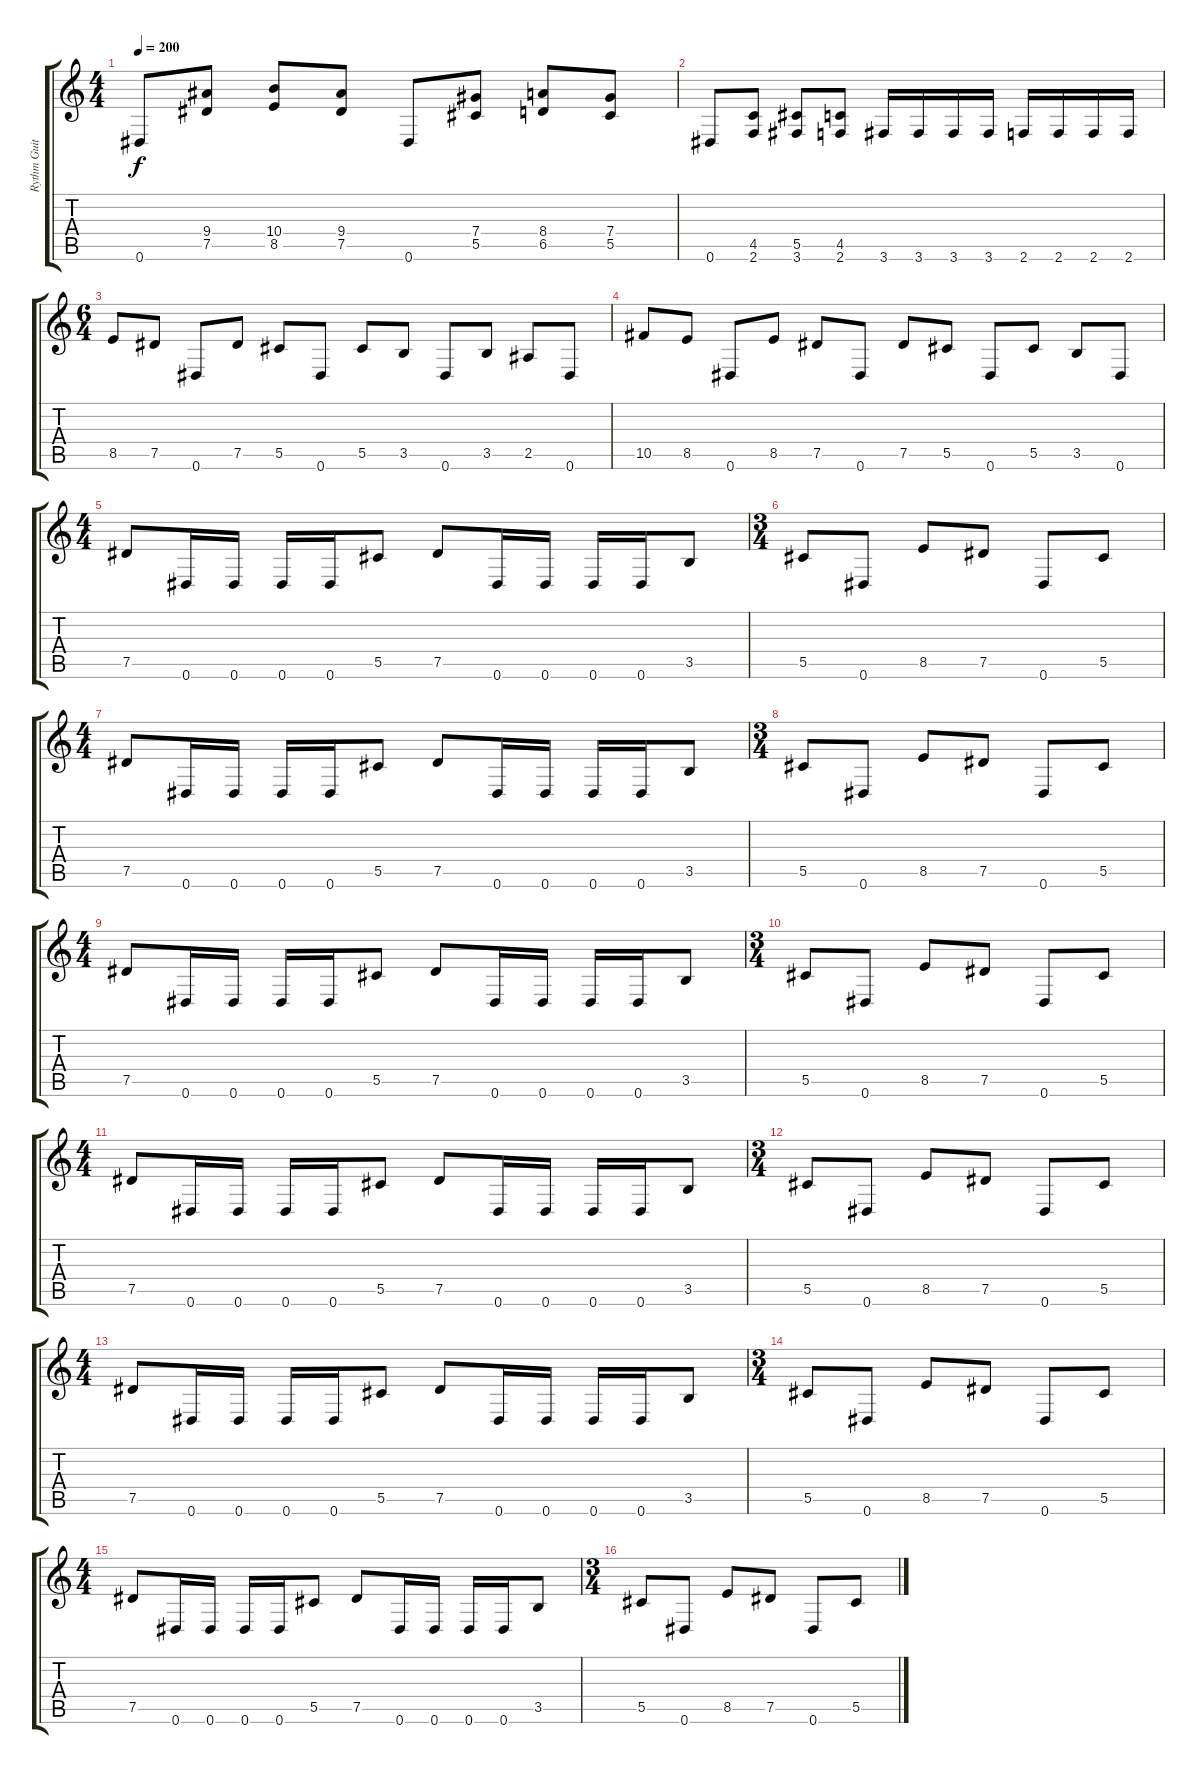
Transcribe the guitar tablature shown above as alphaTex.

\track ("Rythm Guitar" "Rythm Guit") {instrument distortionguitar}
\staff {score tabs}
\tuning (Eb4 Bb3 Gb3 Db3 Ab2 Eb2) {hide}
\ts (4 4)
\tempo 200
\clef g2
\ks c
0.6.8{dy f} (9.4 7.5).8 (10.4 8.5).8 (9.4 7.5).8 0.6.8 (7.4 5.5).8 (8.4 6.5).8 (7.4 5.5).8 |
0.6.8 (4.5 2.6).8 (5.5 3.6).8 (4.5 2.6).8 3.6.16 3.6.16 3.6.16 3.6.16 2.6.16 2.6.16 2.6.16 2.6.16 |
\ts (6 4)
8.5.8 7.5.8 0.6.8 7.5.8 5.5.8 0.6.8 5.5.8 3.5.8 0.6.8 3.5.8 2.5.8 0.6.8 |
10.5.8 8.5.8 0.6.8 8.5.8 7.5.8 0.6.8 7.5.8 5.5.8 0.6.8 5.5.8 3.5.8 0.6.8 |
\ts (4 4)
7.5.8 0.6.16 0.6.16 0.6.16 0.6.16 5.5.8 7.5.8 0.6.16 0.6.16 0.6.16 0.6.16 3.5.8 |
\ts (3 4)
5.5.8 0.6.8 8.5.8 7.5.8 0.6.8 5.5.8 |
\ts (4 4)
7.5.8 0.6.16 0.6.16 0.6.16 0.6.16 5.5.8 7.5.8 0.6.16 0.6.16 0.6.16 0.6.16 3.5.8 |
\ts (3 4)
5.5.8 0.6.8 8.5.8 7.5.8 0.6.8 5.5.8 |
\ts (4 4)
7.5.8 0.6.16 0.6.16 0.6.16 0.6.16 5.5.8 7.5.8 0.6.16 0.6.16 0.6.16 0.6.16 3.5.8 |
\ts (3 4)
5.5.8 0.6.8 8.5.8 7.5.8 0.6.8 5.5.8 |
\ts (4 4)
7.5.8 0.6.16 0.6.16 0.6.16 0.6.16 5.5.8 7.5.8 0.6.16 0.6.16 0.6.16 0.6.16 3.5.8 |
\ts (3 4)
5.5.8 0.6.8 8.5.8 7.5.8 0.6.8 5.5.8 |
\ts (4 4)
7.5.8 0.6.16 0.6.16 0.6.16 0.6.16 5.5.8 7.5.8 0.6.16 0.6.16 0.6.16 0.6.16 3.5.8 |
\ts (3 4)
5.5.8 0.6.8 8.5.8 7.5.8 0.6.8 5.5.8 |
\ts (4 4)
7.5.8 0.6.16 0.6.16 0.6.16 0.6.16 5.5.8 7.5.8 0.6.16 0.6.16 0.6.16 0.6.16 3.5.8 |
\ts (3 4)
5.5.8 0.6.8 8.5.8 7.5.8 0.6.8 5.5.8
